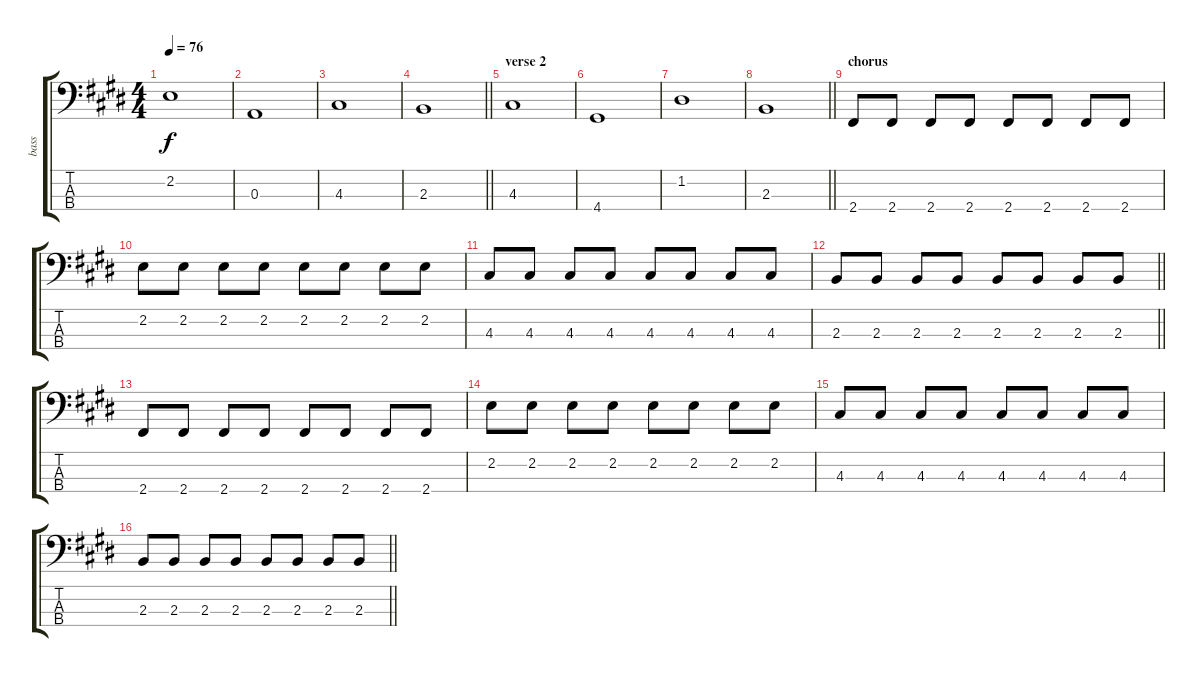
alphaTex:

\track ("bass" "bass") {instrument fretlessbass}
\staff {score tabs}
\tuning (G2 D2 A1 E1) {hide}
\ts (4 4)
\tempo 76
\clef f4
\ks e
2.2.1{dy f} |
0.3.1 |
4.3.1 |
\barLineRight lightlight
2.3.1 |
\section ("" "verse 2")
4.3.1 |
4.4.1 |
1.2.1 |
\barLineRight lightlight
2.3.1 |
\section ("" "chorus")
2.4.8 2.4.8 2.4.8 2.4.8 2.4.8 2.4.8 2.4.8 2.4.8 |
2.2.8 2.2.8 2.2.8 2.2.8 2.2.8 2.2.8 2.2.8 2.2.8 |
4.3.8 4.3.8 4.3.8 4.3.8 4.3.8 4.3.8 4.3.8 4.3.8 |
\barLineRight lightlight
2.3.8 2.3.8 2.3.8 2.3.8 2.3.8 2.3.8 2.3.8 2.3.8 |
2.4.8 2.4.8 2.4.8 2.4.8 2.4.8 2.4.8 2.4.8 2.4.8 |
2.2.8 2.2.8 2.2.8 2.2.8 2.2.8 2.2.8 2.2.8 2.2.8 |
4.3.8 4.3.8 4.3.8 4.3.8 4.3.8 4.3.8 4.3.8 4.3.8 |
\barLineRight lightlight
2.3.8 2.3.8 2.3.8 2.3.8 2.3.8 2.3.8 2.3.8 2.3.8
